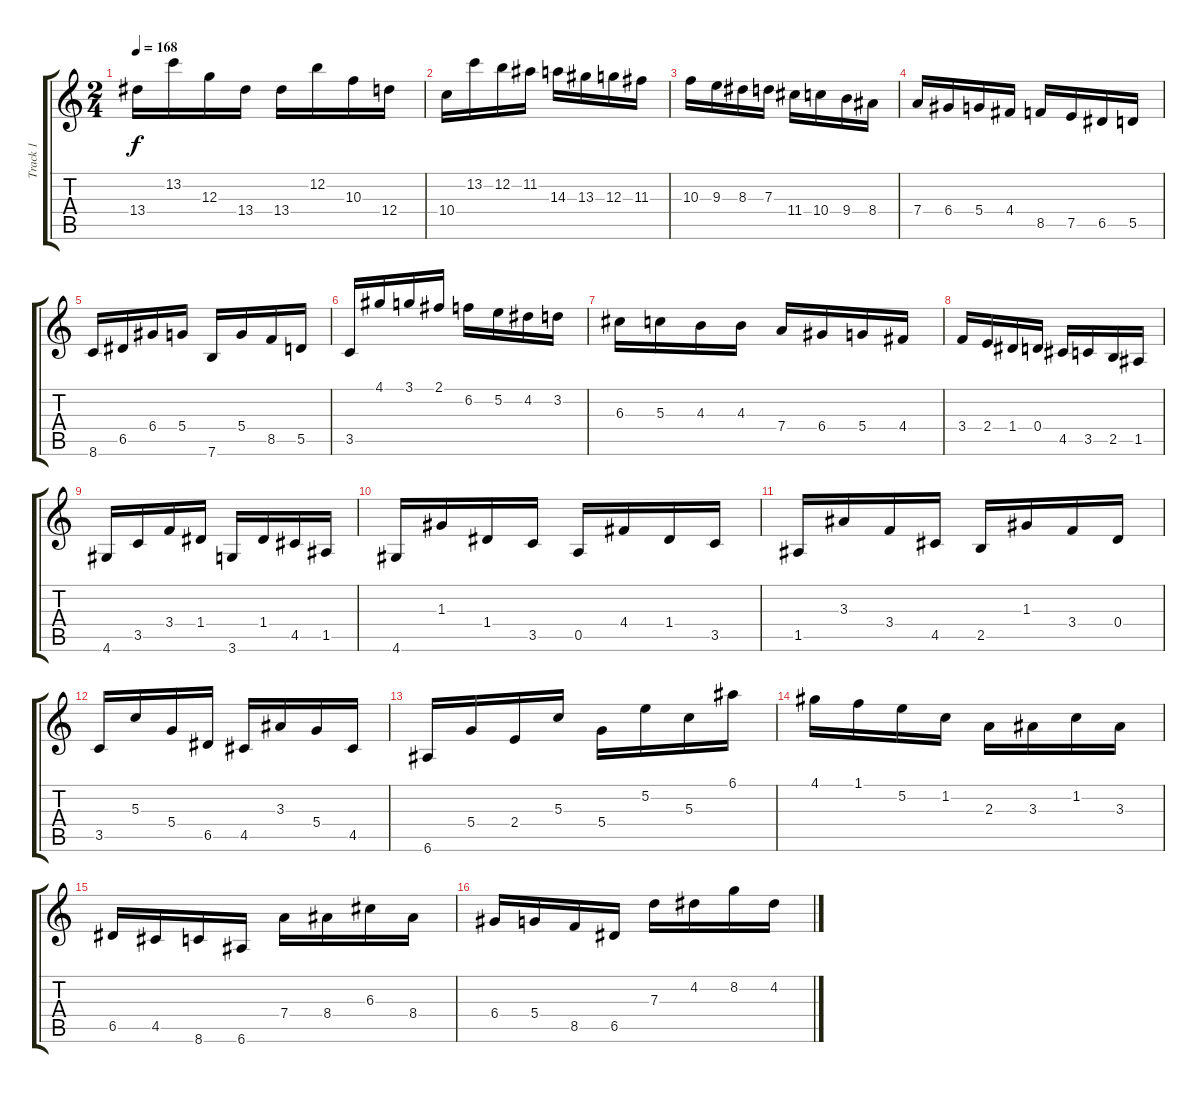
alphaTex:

\track ("Track 1" "Track 1") {instrument distortionguitar}
\staff {score tabs}
\tuning (E4 B3 G3 D3 A2 E2) {hide}
\ts (2 4)
\tempo 168
\clef g2
\ks c
13.4.16{dy f} 13.2.16 12.3.16 13.4.16 13.4.16 12.2.16 10.3.16 12.4.16 |
10.4.16 13.2.16 12.2.16 11.2.16 14.3.16 13.3.16 12.3.16 11.3.16 |
10.3.16 9.3.16 8.3.16 7.3.16 11.4.16 10.4.16 9.4.16 8.4.16 |
7.4.16 6.4.16 5.4.16 4.4.16 8.5.16 7.5.16 6.5.16 5.5.16 |
8.6.16 6.5.16 6.4.16 5.4.16 7.6.16 5.4.16 8.5.16 5.5.16 |
3.5.16 4.1.16 3.1.16 2.1.16 6.2.16 5.2.16 4.2.16 3.2.16 |
6.3.16 5.3.16 4.3.16 4.3.16 7.4.16 6.4.16 5.4.16 4.4.16 |
3.4.16 2.4.16 1.4.16 0.4.16 4.5.16 3.5.16 2.5.16 1.5.16 |
4.6.16 3.5.16 3.4.16 1.4.16 3.6.16 1.4.16 4.5.16 1.5.16 |
4.6.16 1.3.16 1.4.16 3.5.16 0.5.16 4.4.16 1.4.16 3.5.16 |
1.5.16 3.3.16 3.4.16 4.5.16 2.5.16 1.3.16 3.4.16 0.4.16 |
3.5.16 5.3.16 5.4.16 6.5.16 4.5.16 3.3.16 5.4.16 4.5.16 |
6.6.16 5.4.16 2.4.16 5.3.16 5.4.16 5.2.16 5.3.16 6.1.16 |
4.1.16 1.1.16 5.2.16 1.2.16 2.3.16 3.3.16 1.2.16 3.3.16 |
6.5.16 4.5.16 8.6.16 6.6.16 7.4.16 8.4.16 6.3.16 8.4.16 |
6.4.16 5.4.16 8.5.16 6.5.16 7.3.16 4.2.16 8.2.16 4.2.16
